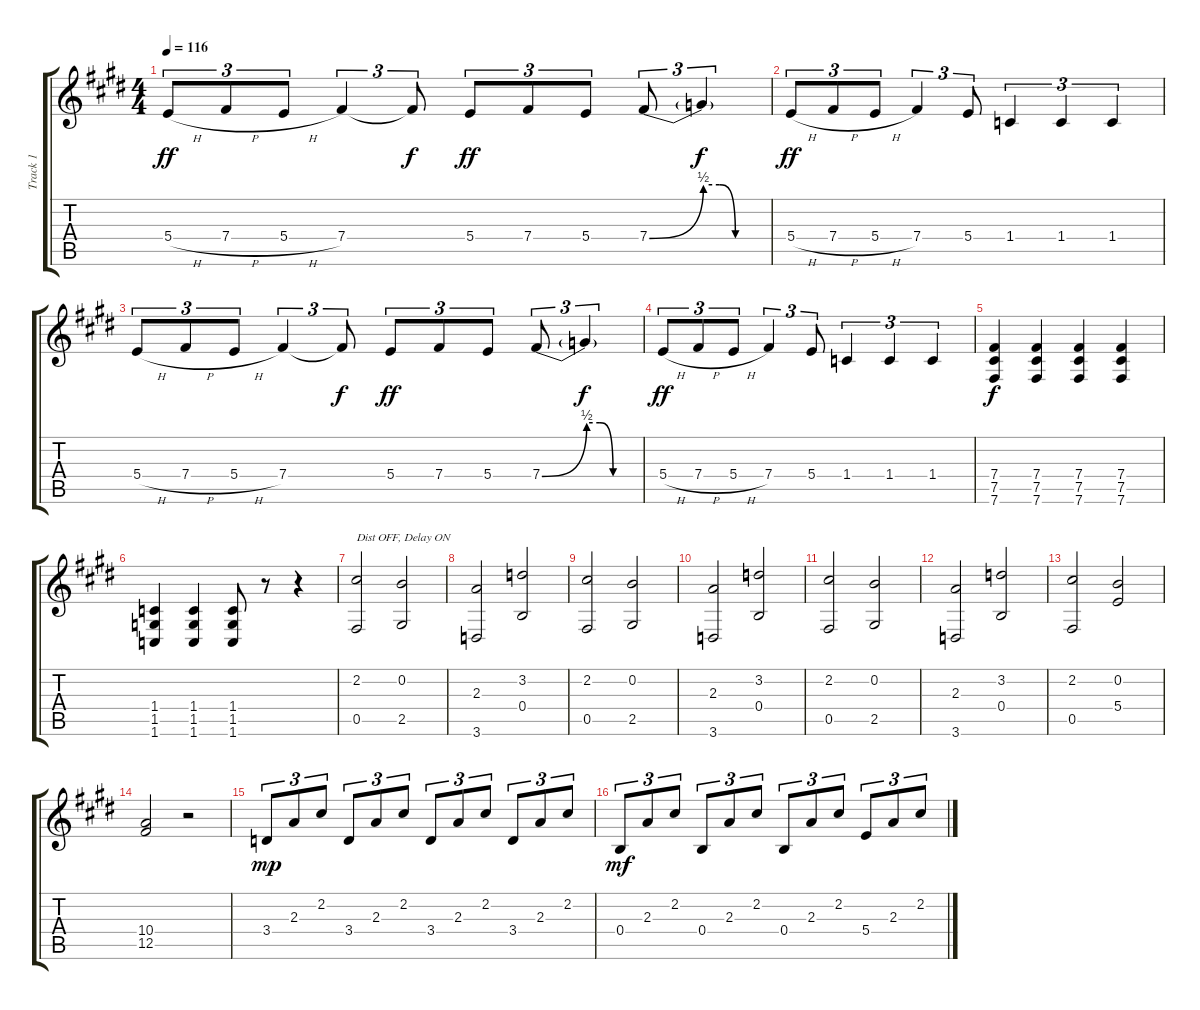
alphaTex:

\track ("Track 1" "Track 1") {instrument electricguitarclean}
\staff {score tabs}
\tuning (E4 B3 G3 B2 Gb2 B1) {hide}
\ts (4 4)
\tempo 116
\clef g2
\ks c#minor
5.4{h}.8{tu (3 2) dy ff} 7.4{h}.8{tu (3 2)} 5.4{h}.8{tu (3 2)} 7.4.4{tu (3 2)} 7.4{t}.8{tu (3 2) dy f} 5.4.8{tu (3 2) dy ff} 7.4.8{tu (3 2)} 5.4.8{tu (3 2)} 7.4{be (bend 0 0 60 2)}.8{tu (3 2)} 7.4{be (custom 0 2 15 2 30 0 60 0) t}.4{tu (3 2) dy f} |
5.4{h}.8{tu (3 2) dy ff} 7.4{h}.8{tu (3 2)} 5.4{h}.8{tu (3 2)} 7.4.4{tu (3 2)} 5.4.8{tu (3 2)} 1.4.4{tu (3 2)} 1.4.4{tu (3 2)} 1.4.4{tu (3 2)} |
5.4{h}.8{tu (3 2)} 7.4{h}.8{tu (3 2)} 5.4{h}.8{tu (3 2)} 7.4.4{tu (3 2)} 7.4{t}.8{tu (3 2) dy f} 5.4.8{tu (3 2) dy ff} 7.4.8{tu (3 2)} 5.4.8{tu (3 2)} 7.4{be (bend 0 0 60 2)}.8{tu (3 2)} 7.4{be (custom 0 2 15 2 30 0 60 0) t}.4{tu (3 2) dy f} |
5.4{h}.8{tu (3 2) dy ff} 7.4{h}.8{tu (3 2)} 5.4{h}.8{tu (3 2)} 7.4.4{tu (3 2)} 5.4.8{tu (3 2)} 1.4.4{tu (3 2)} 1.4.4{tu (3 2)} 1.4.4{tu (3 2)} |
(7.4 7.5 7.6).4{dy f} (7.4 7.5 7.6).4 (7.4 7.5 7.6).4 (7.4 7.5 7.6).4 |
(1.4 1.5 1.6).4 (1.4 1.5 1.6).4 (1.4 1.5 1.6).8 r.8 r.4 |
(2.2 0.5).2{txt "Dist OFF, Delay ON"} (0.2 2.5).2 |
(2.3 3.6).2 (3.2 0.4).2 |
(2.2 0.5).2 (0.2 2.5).2 |
(2.3 3.6).2 (3.2 0.4).2 |
(2.2 0.5).2 (0.2 2.5).2 |
(2.3 3.6).2 (3.2 0.4).2 |
(2.2 0.5).2 (0.2 5.4).2 |
(10.4 12.5).2 r.2 |
3.4.8{tu (3 2) dy mp} 2.3.8{tu (3 2)} 2.2.8{tu (3 2)} 3.4.8{tu (3 2)} 2.3.8{tu (3 2)} 2.2.8{tu (3 2)} 3.4.8{tu (3 2)} 2.3.8{tu (3 2)} 2.2.8{tu (3 2)} 3.4.8{tu (3 2)} 2.3.8{tu (3 2)} 2.2.8{tu (3 2)} |
0.4.8{tu (3 2) dy mf} 2.3.8{tu (3 2)} 2.2.8{tu (3 2)} 0.4.8{tu (3 2)} 2.3.8{tu (3 2)} 2.2.8{tu (3 2)} 0.4.8{tu (3 2)} 2.3.8{tu (3 2)} 2.2.8{tu (3 2)} 5.4.8{tu (3 2)} 2.3.8{tu (3 2)} 2.2.8{tu (3 2)}
